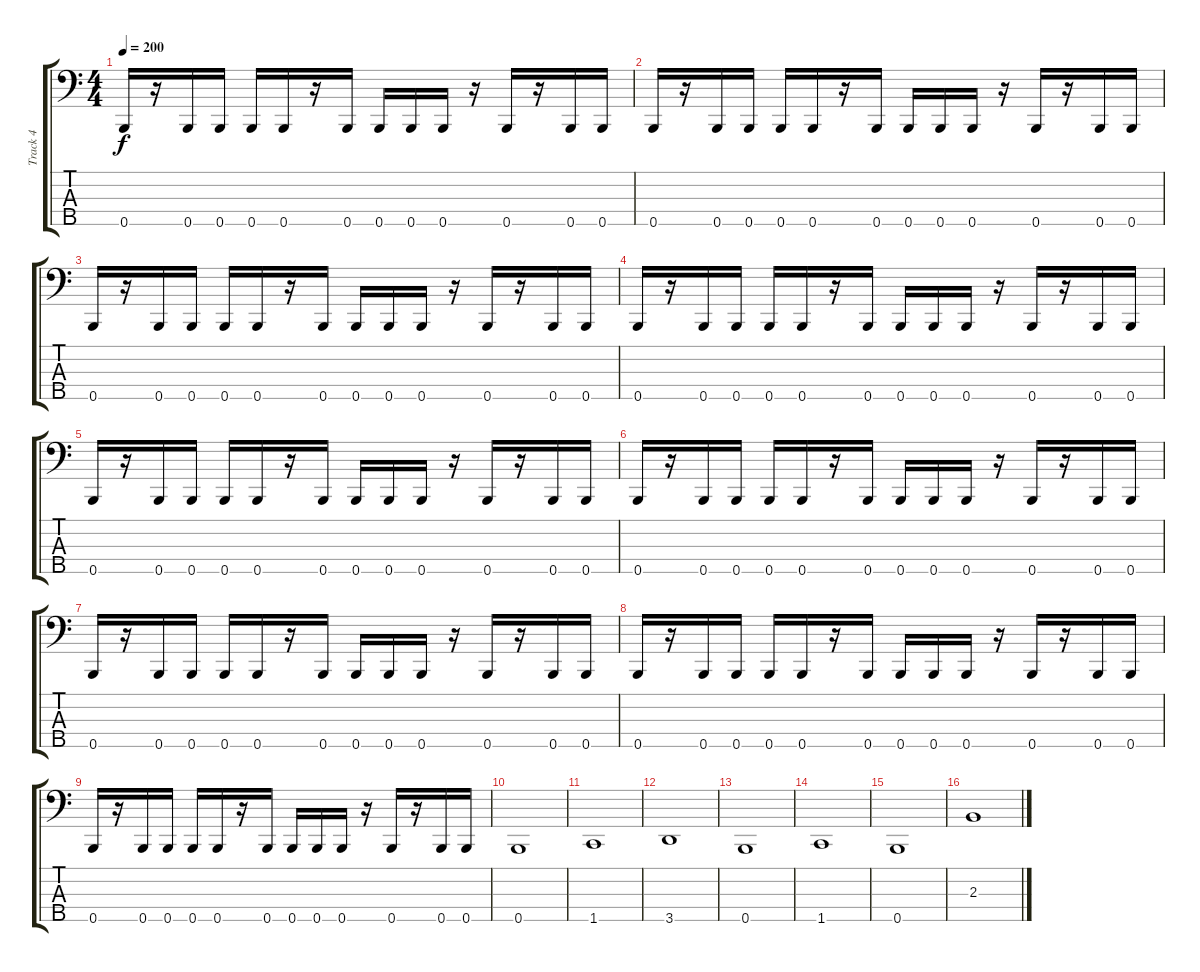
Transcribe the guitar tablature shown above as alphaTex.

\track ("Track 4" "Track 4") {instrument electricbasspick}
\staff {score tabs}
\tuning (G2 D2 A1 E1 B0) {hide}
\ts (4 4)
\tempo 200
\clef f4
\ks c
0.5.16{dy f} r.16 0.5.16 0.5.16 0.5.16 0.5.16 r.16 0.5.16 0.5.16 0.5.16 0.5.16 r.16 0.5.16 r.16 0.5.16 0.5.16 |
0.5.16 r.16 0.5.16 0.5.16 0.5.16 0.5.16 r.16 0.5.16 0.5.16 0.5.16 0.5.16 r.16 0.5.16 r.16 0.5.16 0.5.16 |
0.5.16 r.16 0.5.16 0.5.16 0.5.16 0.5.16 r.16 0.5.16 0.5.16 0.5.16 0.5.16 r.16 0.5.16 r.16 0.5.16 0.5.16 |
0.5.16 r.16 0.5.16 0.5.16 0.5.16 0.5.16 r.16 0.5.16 0.5.16 0.5.16 0.5.16 r.16 0.5.16 r.16 0.5.16 0.5.16 |
0.5.16 r.16 0.5.16 0.5.16 0.5.16 0.5.16 r.16 0.5.16 0.5.16 0.5.16 0.5.16 r.16 0.5.16 r.16 0.5.16 0.5.16 |
0.5.16 r.16 0.5.16 0.5.16 0.5.16 0.5.16 r.16 0.5.16 0.5.16 0.5.16 0.5.16 r.16 0.5.16 r.16 0.5.16 0.5.16 |
0.5.16 r.16 0.5.16 0.5.16 0.5.16 0.5.16 r.16 0.5.16 0.5.16 0.5.16 0.5.16 r.16 0.5.16 r.16 0.5.16 0.5.16 |
0.5.16 r.16 0.5.16 0.5.16 0.5.16 0.5.16 r.16 0.5.16 0.5.16 0.5.16 0.5.16 r.16 0.5.16 r.16 0.5.16 0.5.16 |
0.5.16 r.16 0.5.16 0.5.16 0.5.16 0.5.16 r.16 0.5.16 0.5.16 0.5.16 0.5.16 r.16 0.5.16 r.16 0.5.16 0.5.16 |
0.5.1 |
1.5.1 |
3.5.1 |
0.5.1 |
1.5.1 |
0.5.1 |
2.3.1
